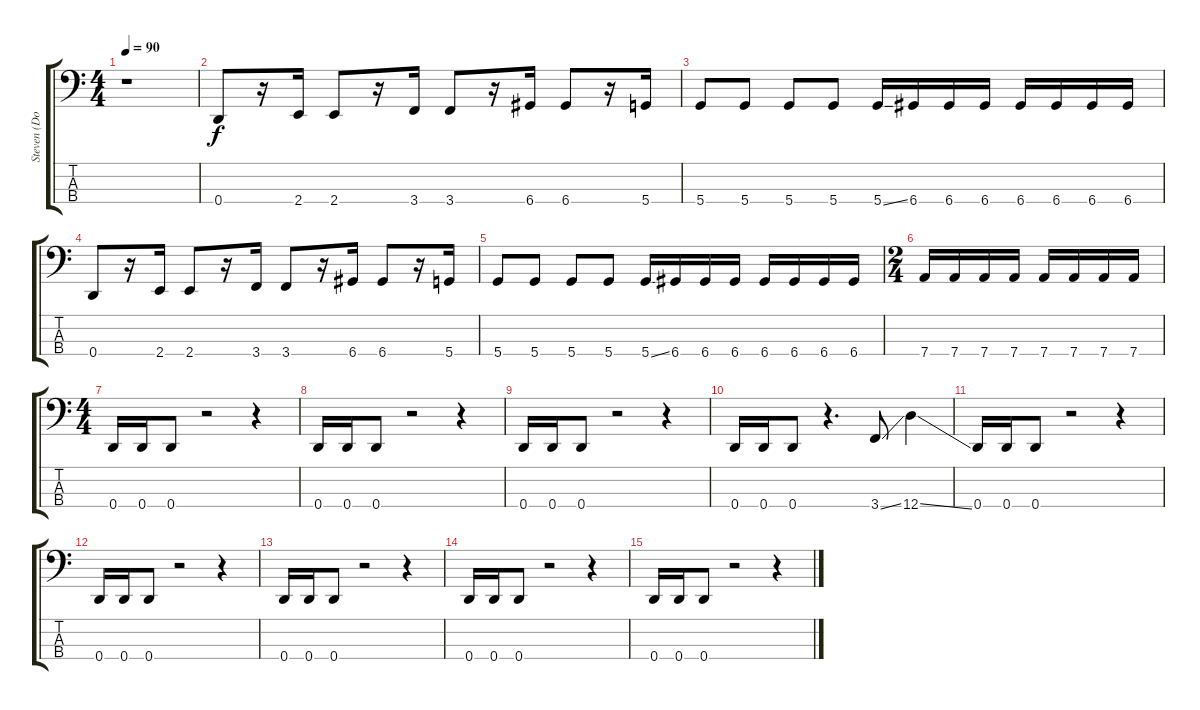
\track ("Steven (Doubled)" "Steven (Do") {instrument electricbassfinger}
\staff {score tabs}
\tuning (G2 D2 A1 D1) {hide}
\ts (4 4)
\tempo 90
\clef f4
\ks c
r.1{dy f} |
0.4.8 r.16 2.4.16 2.4.8 r.16 3.4.16 3.4.8 r.16 6.4.16 6.4.8 r.16 5.4.16 |
5.4.8 5.4.8 5.4.8 5.4.8 5.4{ss}.16 6.4.16 6.4.16 6.4.16 6.4.16 6.4.16 6.4.16 6.4.16 |
0.4.8 r.16 2.4.16 2.4.8 r.16 3.4.16 3.4.8 r.16 6.4.16 6.4.8 r.16 5.4.16 |
5.4.8 5.4.8 5.4.8 5.4.8 5.4{ss}.16 6.4.16 6.4.16 6.4.16 6.4.16 6.4.16 6.4.16 6.4.16 |
\ts (2 4)
7.4.16 7.4.16 7.4.16 7.4.16 7.4.16 7.4.16 7.4.16 7.4.16 |
\ts (4 4)
0.4.16 0.4.16 0.4.8 r.2 r.4 |
0.4.16 0.4.16 0.4.8 r.2 r.4 |
0.4.16 0.4.16 0.4.8 r.2 r.4 |
0.4.16 0.4.16 0.4.8 r.4{d} 3.4{ss}.8 12.4{ss}.4 |
0.4.16 0.4.16 0.4.8 r.2 r.4 |
0.4.16 0.4.16 0.4.8 r.2 r.4 |
0.4.16 0.4.16 0.4.8 r.2 r.4 |
0.4.16 0.4.16 0.4.8 r.2 r.4 |
0.4.16 0.4.16 0.4.8 r.2 r.4
